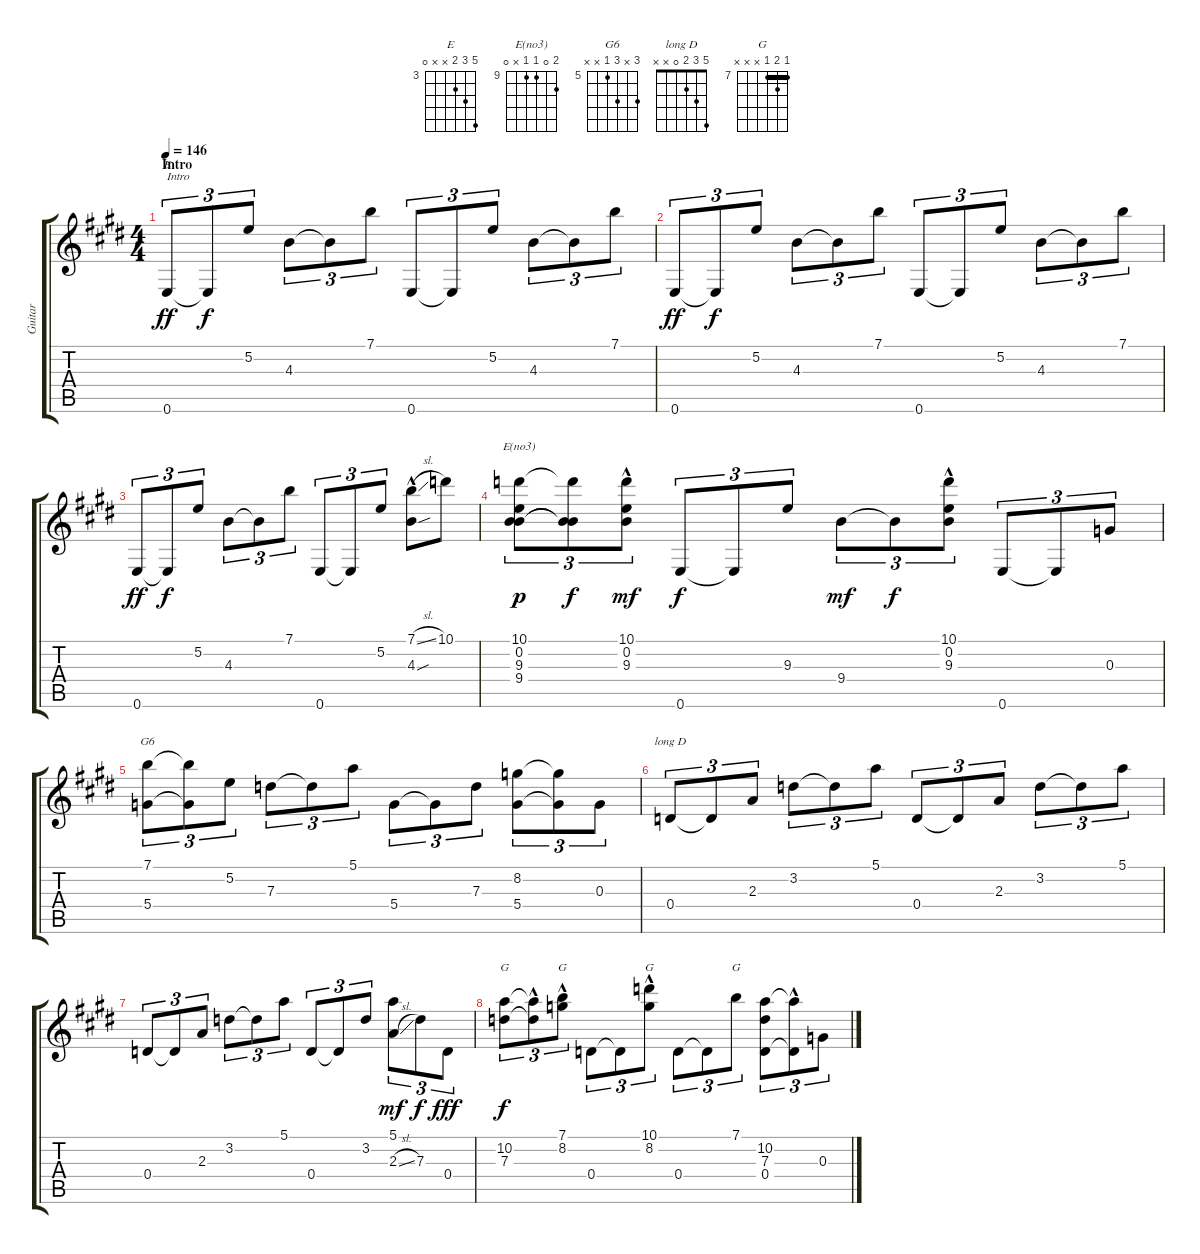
\track ("Guitar" "Guitar") {instrument acousticguitarnylon}
\staff {score tabs}
\tuning (E4 B3 G3 D3 A2 E2) {hide}
\chord ("E" 7 5 4 x x 0) {firstfret 3}
\chord ("E(no3)" 10 0 9 9 x 0) {firstfret 9}
\chord ("G6" 7 x 7 5 x x) {firstfret 5 barre 5}
\chord ("long D" 5 3 2 0 x x) {barre 2}
\chord ("G" x 10 7 0 x x) {firstfret 7 barre 7}
\chord ("G" 7 8 7 0 x x) {firstfret 7 barre 7}
\chord ("G" 10 8 7 0 x x) {firstfret 7 barre 7}
\chord ("G" 7 8 7 x x x) {firstfret 7 barre 7}
\ts (4 4)
\section ("" "Intro")
\tempo 146
\clef g2
\ks e
0.6.8{tu (3 2) ch "E" txt "Intro" dy ff instrument acousticguitarnylon} 0.6{t}.8{tu (3 2) dy f} 5.2.8{tu (3 2)} 4.3.8{tu (3 2)} 4.3{t}.8{tu (3 2)} 7.1.8{tu (3 2)} 0.6.8{tu (3 2)} 0.6{t}.8{tu (3 2)} 5.2.8{tu (3 2)} 4.3.8{tu (3 2)} 4.3{t}.8{tu (3 2)} 7.1.8{tu (3 2)} |
0.6.8{tu (3 2) dy ff} 0.6{t}.8{tu (3 2) dy f} 5.2.8{tu (3 2)} 4.3.8{tu (3 2)} 4.3{t}.8{tu (3 2)} 7.1.8{tu (3 2)} 0.6.8{tu (3 2)} 0.6{t}.8{tu (3 2)} 5.2.8{tu (3 2)} 4.3.8{tu (3 2)} 4.3{t}.8{tu (3 2)} 7.1.8{tu (3 2)} |
0.6.8{tu (3 2) dy ff} 0.6{t}.8{tu (3 2) dy f} 5.2.8{tu (3 2)} 4.3.8{tu (3 2)} 4.3{t}.8{tu (3 2)} 7.1.8{tu (3 2)} 0.6.8{tu (3 2)} 0.6{t}.8{tu (3 2)} 5.2.8{tu (3 2)} (7.1{sl} 4.3{sou hac}).8 10.1.8 |
(10.1 0.2 9.3 9.4).8{tu (3 2) ch "E(no3)" dy p} (10.1{t} 0.2{t} 9.4{t}).8{tu (3 2) dy f} (10.1{hac} 0.2 9.3).8{tu (3 2) dy mf} 0.6.8{tu (3 2) dy f} 0.6{t}.8{tu (3 2)} 9.3.8{tu (3 2)} 9.4.8{tu (3 2) dy mf} 9.4{t}.8{tu (3 2) dy f} (10.1{hac} 0.2{hac} 9.3{hac}).8{tu (3 2)} 0.6.8{tu (3 2)} 0.6{t}.8{tu (3 2)} 0.3.8{tu (3 2)} |
(7.1 5.4).8{tu (3 2) ch "G6"} (7.1{t} 5.4{t}).8{tu (3 2)} 5.2.8{tu (3 2)} 7.3.8{tu (3 2)} 7.3{t}.8{tu (3 2)} 5.1.8{tu (3 2)} 5.4.8{tu (3 2)} 5.4{t}.8{tu (3 2)} 7.3.8{tu (3 2)} (8.2 5.4).8{tu (3 2)} (8.2{t} 5.4{t}).8{tu (3 2)} 0.3.8{tu (3 2)} |
0.4.8{tu (3 2) ch "long D"} 0.4{t}.8{tu (3 2)} 2.3.8{tu (3 2)} 3.2.8{tu (3 2)} 3.2{t}.8{tu (3 2)} 5.1.8{tu (3 2)} 0.4.8{tu (3 2)} 0.4{t}.8{tu (3 2)} 2.3.8{tu (3 2)} 3.2.8{tu (3 2)} 3.2{t}.8{tu (3 2)} 5.1.8{tu (3 2)} |
0.4.8{tu (3 2)} 0.4{t}.8{tu (3 2)} 2.3.8{tu (3 2)} 3.2.8{tu (3 2)} 3.2{t}.8{tu (3 2)} 5.1.8{tu (3 2)} 0.4.8{tu (3 2)} 0.4{t}.8{tu (3 2)} 3.2.8{tu (3 2)} (5.1 2.3{sl}).8{tu (3 2) dy mf} 7.3.8{tu (3 2) dy f} 0.4.8{tu (3 2) dy fff} |
(10.2 7.3).8{tu (3 2) ch "G" dy f} (10.2{hac t} 7.3{t}).8{tu (3 2)} (7.1{hac} 8.2{hac}).8{tu (3 2) ch "G"} 0.4.8{tu (3 2)} 0.4{t}.8{tu (3 2)} (10.1{hac} 8.2{hac}).8{tu (3 2) ch "G"} 0.4.8{tu (3 2)} 0.4{t}.8{tu (3 2)} 7.1.8{tu (3 2) ch "G"} (10.2 7.3 0.4).8{tu (3 2)} (10.2{hac t} 0.4{t}).8{tu (3 2)} 0.3.8{tu (3 2)}
